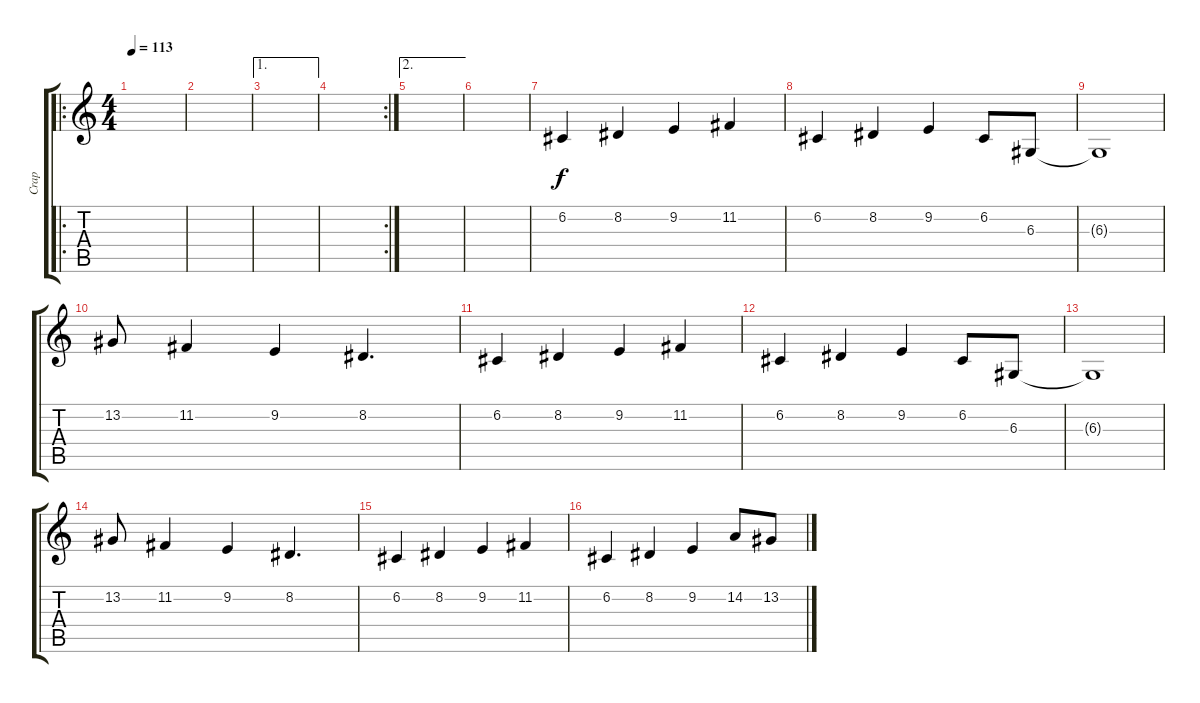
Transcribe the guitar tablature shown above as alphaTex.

\track ("Crap" "Crap") {instrument pad3polysynth}
\staff {score tabs}
\tuning (B3 G3 D3 A2 E2 B1) {hide}
\ro
\ts (4 4)
\tempo 113
\clef g2
\ks c
|
|
\ae 1
|
\rc 2
|
\ae 2
|
|
6.2.4 8.2.4 9.2.4 11.2.4 |
6.2.4 8.2.4 9.2.4 6.2.8 6.3.8 |
6.3{t}.1 |
13.2.8 11.2.4 9.2.4 8.2.4{d} |
6.2.4 8.2.4 9.2.4 11.2.4 |
6.2.4 8.2.4 9.2.4 6.2.8 6.3.8 |
6.3{t}.1 |
13.2.8 11.2.4 9.2.4 8.2.4{d} |
6.2.4 8.2.4 9.2.4 11.2.4 |
6.2.4 8.2.4 9.2.4 14.2.8 13.2.8
